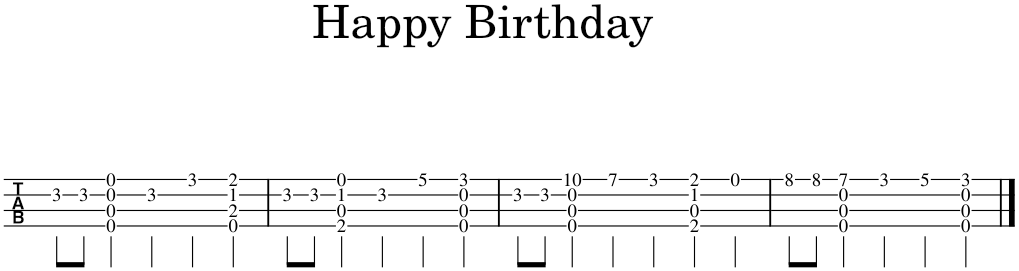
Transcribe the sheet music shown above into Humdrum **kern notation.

**kern
*part1
*staff1
*I"Ukulele
*I'Uk.
*stria4
*
*k[]
*M2/4
=1
8g\L
8g\J
4g\ 4c\ 4e\ 4a\
4g\
4cc\
4g\ 4d\ 4f\ 4b\
=2
8g\L
8g\J
4a\ 4c\ 4f\ 4a\
4g\
4dd\
4g\ 4c\ 4e\ 4cc\
=3
8g\L
8g\J
4g\ 4c\ 4e\ 4gg\
4ee\
4cc\
4a\ 4c\ 4f\ 4b\
4a\
=4
8ff\L
8ff\J
4g\ 4c\ 4e\ 4ee\
4cc\
4dd\
4g\ 4c\ 4e\ 4cc\
==
*-
